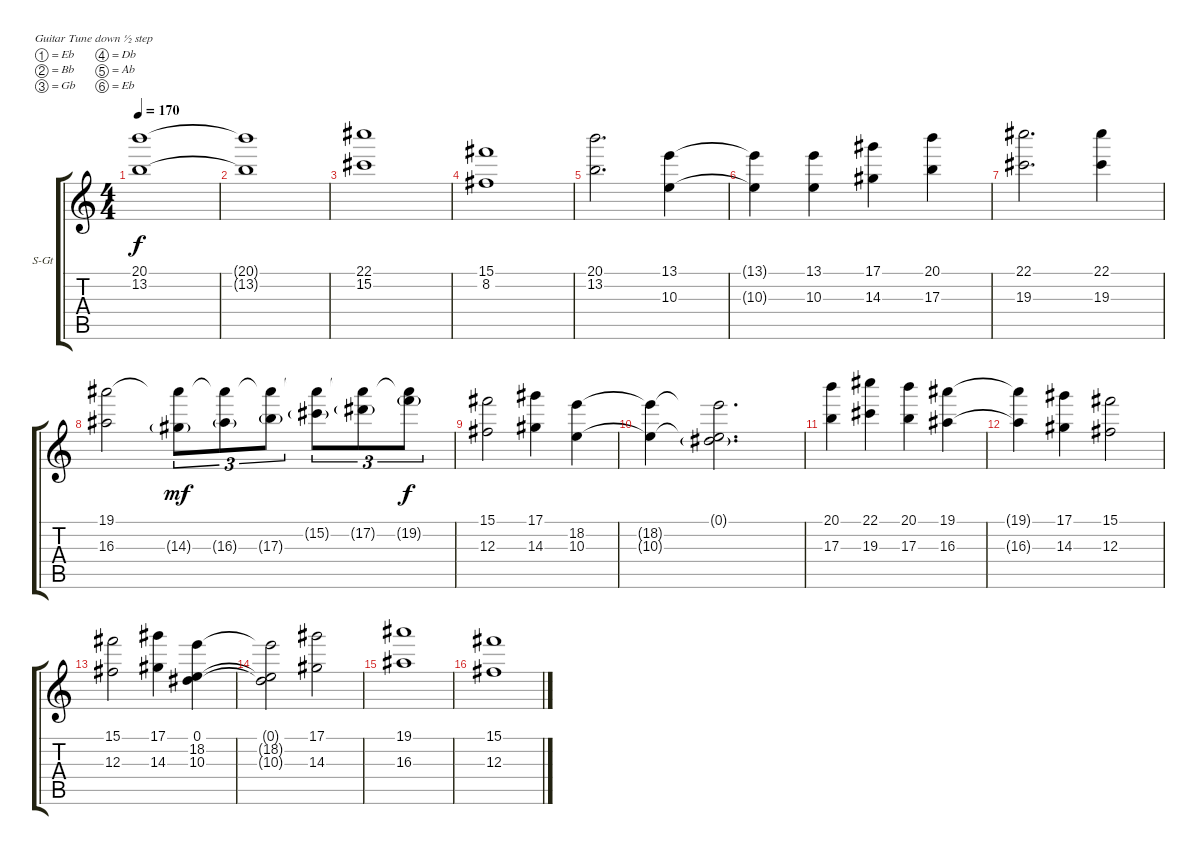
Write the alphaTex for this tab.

\bracketExtendMode groupsimilarinstruments
\firstSystemTrackNameOrientation horizontal
\otherSystemsTrackNameOrientation horizontal
\track ("Дмитрий Иванов" "S-Gt") {instrument stringensemble1}
\staff {score tabs}
\tuning (Eb4 Bb3 Gb3 Db3 Ab2 Eb2)
\displaytranspose 12
\ts (4 4)
\tempo 170
\clef g2
\ks c
(20.1 13.2).1{dy f} |
(20.1{t} 13.2{t}).1 |
(22.1 15.2).1 |
(15.1 8.2).1 |
(20.1 13.2).2{d} (13.1 10.3).4 |
(13.1{t} 10.3{t}).4 (13.1 10.3).4 (17.1 14.3).4 (20.1 17.3).4 |
(22.1 19.3).2{d} (22.1 19.3).4 |
(19.1 16.3).2 (14.3{g} 19.1{t}).8{tu (3 2) dy mf} (16.3{g} 19.1{t}).8{tu (3 2)} (17.3{g} 19.1{t}).8{tu (3 2)} (15.2{g} 19.1{t}).8{tu (3 2)} (17.2{g} 19.1{t}).8{tu (3 2)} (19.1{t} 19.2{g}).8{tu (3 2) dy f} |
(15.1 12.3).2 (17.1 14.3).4 (18.2 10.3).4 |
(18.2{t} 10.3{t}).4 (0.1{g} 18.2{t} 10.3{t}).2{d} |
(20.1 17.3).4 (22.1 19.3).4 (20.1 17.3).4 (19.1 16.3).4 |
(19.1{t} 16.3{t}).4 (17.1 14.3).4 (15.1 12.3).2 |
(15.1 12.3).2 (17.1 14.3).4 (0.1 18.2 10.3).4 |
(0.1{t} 18.2{t} 10.3{t}).2 (17.1 14.3).2 |
(19.1 16.3).1 |
(15.1 12.3).1
